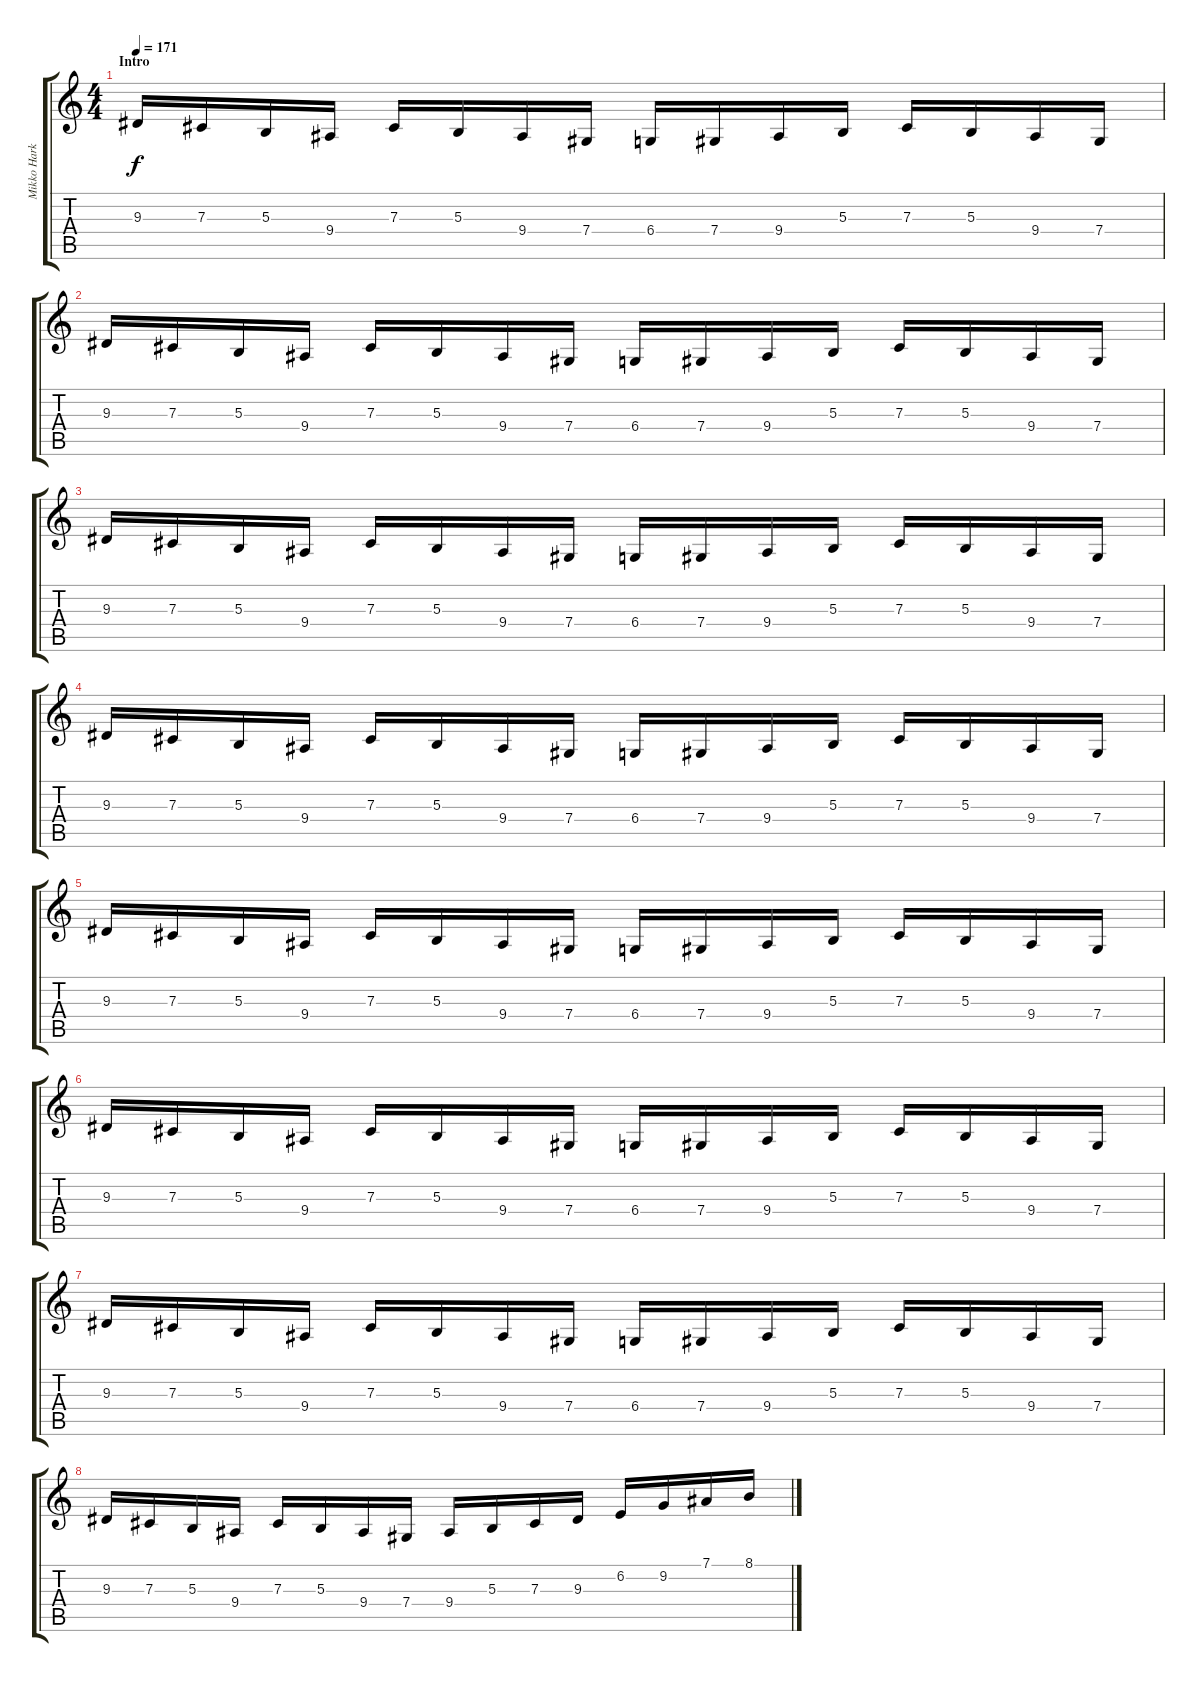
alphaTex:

\track ("Mikko Harkin RH" "Mikko Hark") {instrument harpsichord}
\staff {score tabs}
\tuning (Eb4 Bb3 Gb3 Db3 Ab2 Eb2) {hide}
\ts (4 4)
\section ("" "Intro")
\tempo 171
\clef g2
\ks aminor
9.3.16{dy f instrument harpsichord} 7.3.16 5.3.16 9.4.16 7.3.16 5.3.16 9.4.16 7.4.16 6.4.16 7.4.16 9.4.16 5.3.16 7.3.16 5.3.16 9.4.16 7.4.16 |
9.3.16 7.3.16 5.3.16 9.4.16 7.3.16 5.3.16 9.4.16 7.4.16 6.4.16 7.4.16 9.4.16 5.3.16 7.3.16 5.3.16 9.4.16 7.4.16 |
9.3.16 7.3.16 5.3.16 9.4.16 7.3.16 5.3.16 9.4.16 7.4.16 6.4.16 7.4.16 9.4.16 5.3.16 7.3.16 5.3.16 9.4.16 7.4.16 |
9.3.16 7.3.16 5.3.16 9.4.16 7.3.16 5.3.16 9.4.16 7.4.16 6.4.16 7.4.16 9.4.16 5.3.16 7.3.16 5.3.16 9.4.16 7.4.16 |
9.3.16 7.3.16 5.3.16 9.4.16 7.3.16 5.3.16 9.4.16 7.4.16 6.4.16 7.4.16 9.4.16 5.3.16 7.3.16 5.3.16 9.4.16 7.4.16 |
9.3.16 7.3.16 5.3.16 9.4.16 7.3.16 5.3.16 9.4.16 7.4.16 6.4.16 7.4.16 9.4.16 5.3.16 7.3.16 5.3.16 9.4.16 7.4.16 |
9.3.16 7.3.16 5.3.16 9.4.16 7.3.16 5.3.16 9.4.16 7.4.16 6.4.16 7.4.16 9.4.16 5.3.16 7.3.16 5.3.16 9.4.16 7.4.16 |
9.3.16 7.3.16 5.3.16 9.4.16 7.3.16 5.3.16 9.4.16 7.4.16 9.4.16 5.3.16 7.3.16 9.3.16 6.2.16 9.2.16 7.1.16 8.1.16
